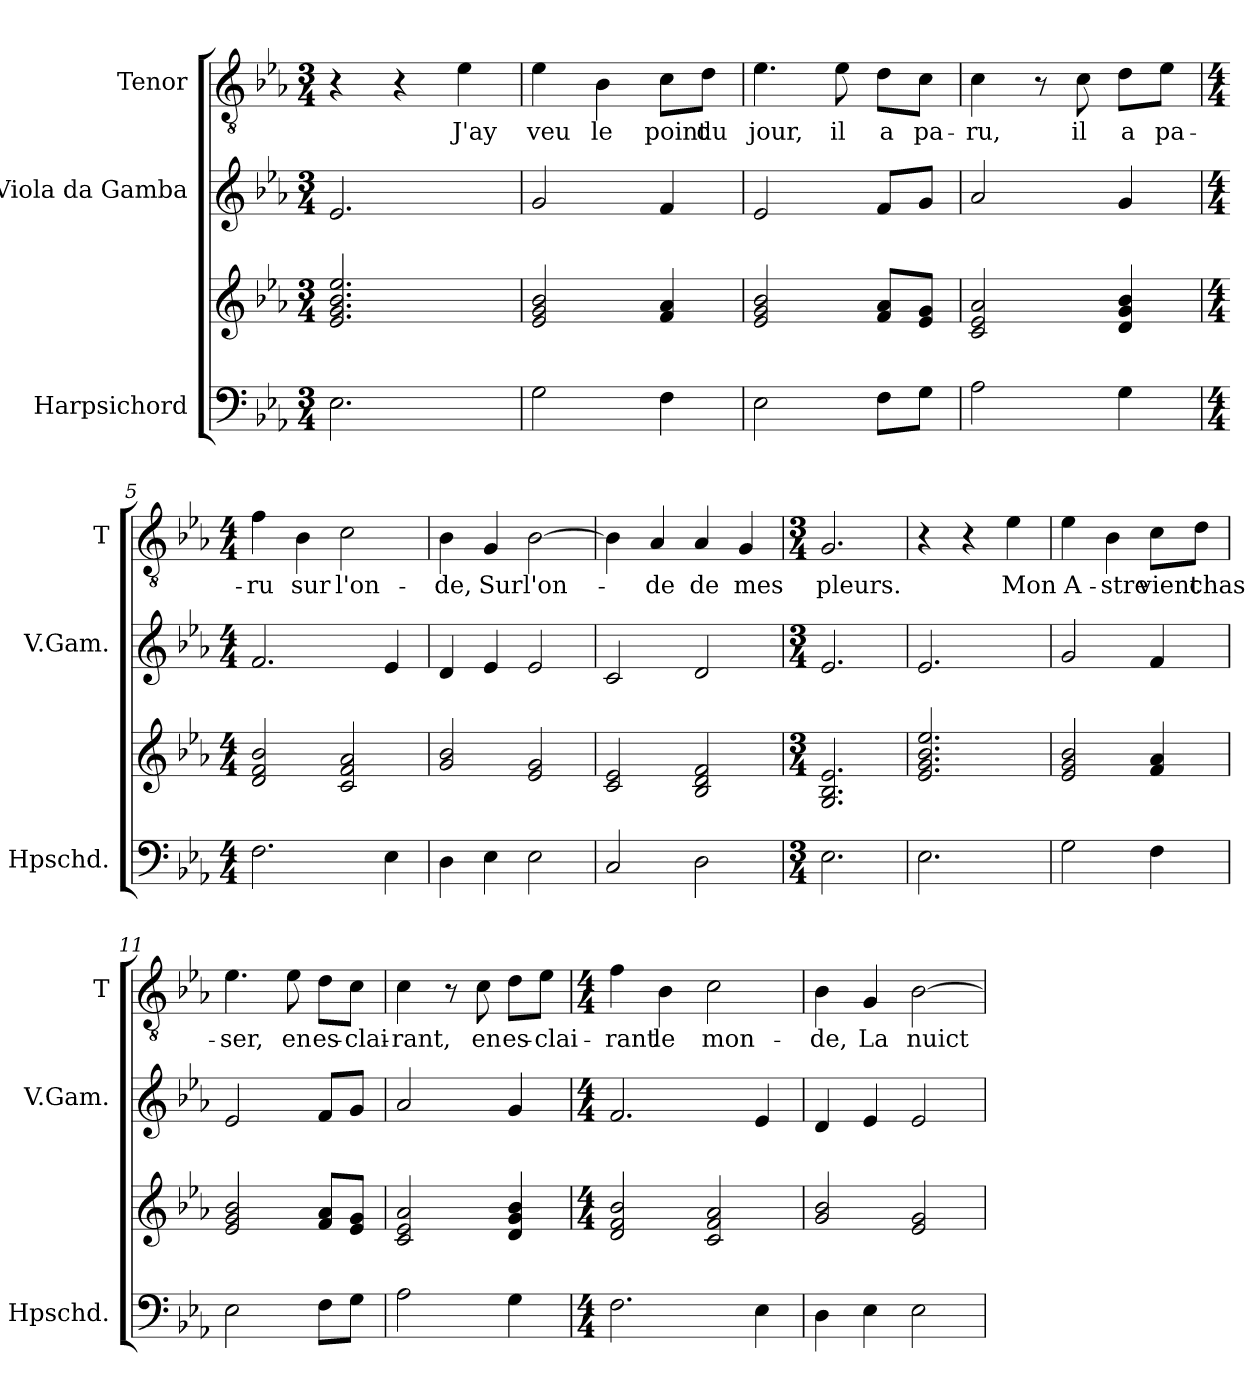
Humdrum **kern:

**kern	**kern	**kern	**kern	**text
*part3	*part3	*part2	*part1	*part1
*staff4	*staff3	*staff2	*staff1	*staff1
*I"Harpsichord	*	*I"Viola da Gamba	*I"Tenor	*
*I'Hpschd.	*	*I'V.Gam.	*I'T	*
*clefF4	*clefG2	*clefG2	*clefGv2	*
*	*	*ITrd7c12	*	*
*k[b-e-a-]	*k[b-e-a-]	*k[b-e-a-]	*k[b-e-a-]	*
*E-:	*E-:	*E-:	*E-:	*
*M3/4	*M3/4	*M3/4	*M3/4	*
=1	=1	=1	=1	=1
2.E-\	2.e-/ 2.g/ 2.b-/ 2.ee-/	2.E-/	4r	.
.	.	.	4r	.
!	!	!	!	!LO:LY:b
.	.	.	4e-\	J'ay
=2	=2	=2	=2	=2
!	!	!	!	!LO:LY:b
2G\	2e-/ 2g/ 2b-/	2G/	4e-\	veu
!	!	!	!	!LO:LY:b
.	.	.	4B-\	le
!	!	!	!	!LO:LY:b
4F\	4f/ 4a-/	4F/	8c\L	point
!	!	!	!	!LO:LY:b
.	.	.	8d\J	du
=3	=3	=3	=3	=3
!	!	!	!	!LO:LY:b
2E-\	2e-/ 2g/ 2b-/	2E-/	4.e-\	jour,
!	!	!	!	!LO:LY:b
.	.	.	8e-\	il
!	!	!	!	!LO:LY:b
8F\L	8f/ 8a-/L	8F/L	8d\L	a
!	!	!	!	!LO:LY:b
8G\J	8e-/ 8g/J	8G/J	8c\J	pa-
=4	=4	=4	=4	=4
!	!	!	!	!LO:LY:b
2A-\	2c/ 2e-/ 2a-/	2A-/	4c\	-ru,
.	.	.	8r	.
!	!	!	!	!LO:LY:b
.	.	.	8c\	il
!	!	!	!	!LO:LY:b
4G\	4d/ 4g/ 4b-/	4G/	8d\L	a
!	!	!	!	!LO:LY:b
.	.	.	8e-\J	pa-
=5	=5	=5	=5	=5
*M4/4	*M4/4	*M4/4	*M4/4	*
!	!	!	!	!LO:LY:b
2.F\	2d/ 2f/ 2b-/	2.F/	4f\	-ru
!	!	!	!	!LO:LY:b
.	.	.	4B-\	sur
!	!	!	!	!LO:LY:b
.	2c/ 2f/ 2a-/	.	2c\	l'on-
4E-\	.	4E-/	.	.
=6	=6	=6	=6	=6
!	!	!	!	!LO:LY:b
4D\	2g/ 2b-/	4D/	4B-\	-de,
!	!	!	!	!LO:LY:b
4E-\	.	4E-/	4G/	Sur
!	!	!	!	!LO:LY:b
2E-\	2e-/ 2g/	2E-/	[2B-\	l'on-
!!LO:LB:g=z
=7	=7	=7	=7	=7
2C/	2c/ 2e-/	2C/	4B-\]	.
!	!	!	!	!LO:LY:b
.	.	.	4A-/	-de
!	!	!	!	!LO:LY:b
2D\	2B-/ 2d/ 2f/	2D/	4A-/	de
!	!	!	!	!LO:LY:b
.	.	.	4G/	mes
=8	=8	=8	=8	=8
*M3/4	*M3/4	*M3/4	*M3/4	*
!	!	!	!	!LO:LY:b
2.E-\	2.G/ 2.B-/ 2.e-/	2.E-/	2.G/	pleurs.
=9	=9	=9	=9	=9
2.E-\	2.e-/ 2.g/ 2.b-/ 2.ee-/	2.E-/	4r	.
.	.	.	4r	.
!	!	!	!	!LO:LY:b
.	.	.	4e-\	Mon
=10	=10	=10	=10	=10
!	!	!	!	!LO:LY:b
2G\	2e-/ 2g/ 2b-/	2G/	4e-\	A-
!	!	!	!	!LO:LY:b
.	.	.	4B-\	-stre
!	!	!	!	!LO:LY:b
4F\	4f/ 4a-/	4F/	8c\L	vient
!	!	!	!	!LO:LY:b
.	.	.	8d\J	chas-
=11	=11	=11	=11	=11
!	!	!	!	!LO:LY:b
2E-\	2e-/ 2g/ 2b-/	2E-/	4.e-\	-ser,
!	!	!	!	!LO:LY:b
.	.	.	8e-\	en
!	!	!	!	!LO:LY:b
8F\L	8f/ 8a-/L	8F/L	8d\L	es-
!	!	!	!	!LO:LY:b
8G\J	8e-/ 8g/J	8G/J	8c\J	-clai-
=12	=12	=12	=12	=12
!	!	!	!	!LO:LY:b
2A-\	2c/ 2e-/ 2a-/	2A-/	4c\	-rant,
.	.	.	8r	.
!	!	!	!	!LO:LY:b
.	.	.	8c\	en
!	!	!	!	!LO:LY:b
4G\	4d/ 4g/ 4b-/	4G/	8d\L	es-
!	!	!	!	!LO:LY:b
.	.	.	8e-\J	-clai-
!!LO:LB:g=z
=13	=13	=13	=13	=13
*M4/4	*M4/4	*M4/4	*M4/4	*
!	!	!	!	!LO:LY:b
2.F\	2d/ 2f/ 2b-/	2.F/	4f\	-rant
!	!	!	!	!LO:LY:b
.	.	.	4B-\	le
!	!	!	!	!LO:LY:b
.	2c/ 2f/ 2a-/	.	2c\	mon-
4E-\	.	4E-/	.	.
=14	=14	=14	=14	=14
!	!	!	!	!LO:LY:b
4D\	2g/ 2b-/	4D/	4B-\	-de,
!	!	!	!	!LO:LY:b
4E-\	.	4E-/	4G/	La
!	!	!	!	!LO:LY:b
2E-\	2e-/ 2g/	2E-/	[2B-\	nuict
=	=	=	=	=
*-	*-	*-	*-	*-
